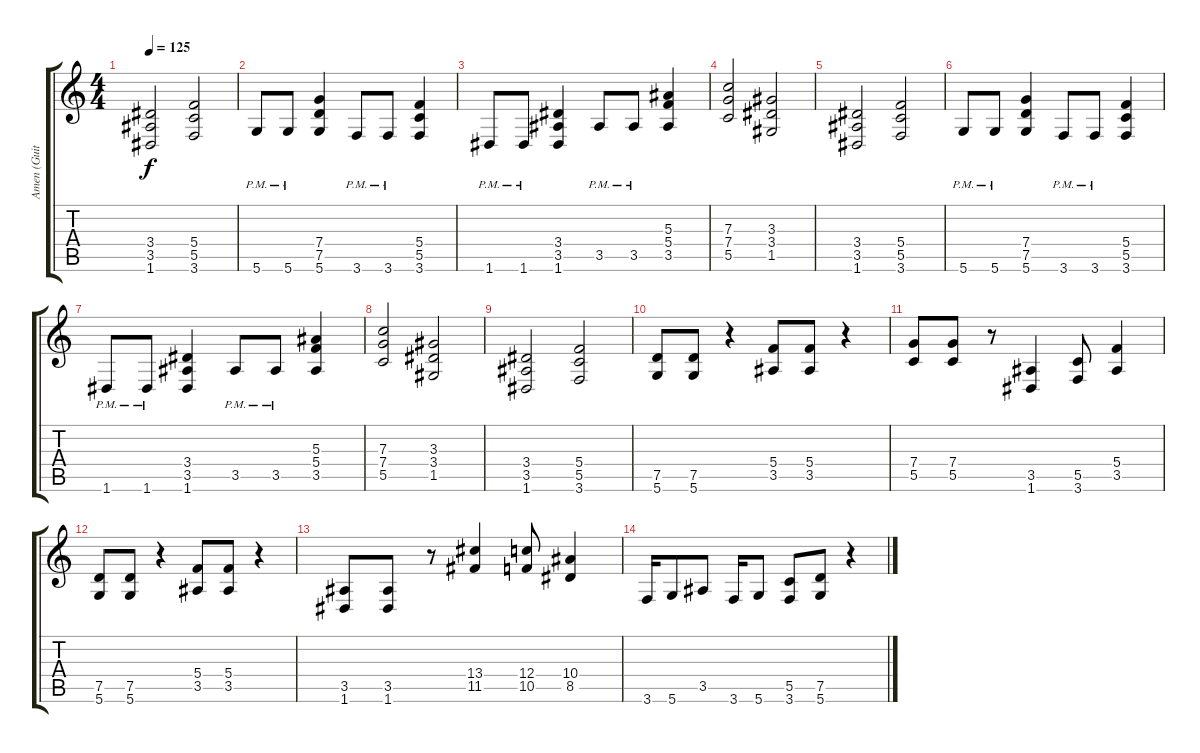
\track ("Amen (Guitar)" "Amen (Guit") {instrument distortionguitar}
\staff {score tabs}
\tuning (D4 A3 F3 C3 G2 D2) {hide}
\ts (4 4)
\tempo 125
\clef g2
\ks c
(3.4 3.5 1.6).2{dy f} (5.4 5.5 3.6).2 |
5.6{pm}.8 5.6{pm}.8 (7.4 7.5 5.6).4 3.6{pm}.8 3.6{pm}.8 (5.4 5.5 3.6).4 |
1.6{pm}.8 1.6{pm}.8 (3.4 3.5 1.6).4 3.5{pm}.8 3.5{pm}.8 (5.3 5.4 3.5).4 |
(7.3 7.4 5.5).2 (3.3 3.4 1.5).2 |
(3.4 3.5 1.6).2 (5.4 5.5 3.6).2 |
5.6{pm}.8 5.6{pm}.8 (7.4 7.5 5.6).4 3.6{pm}.8 3.6{pm}.8 (5.4 5.5 3.6).4 |
1.6{pm}.8 1.6{pm}.8 (3.4 3.5 1.6).4 3.5{pm}.8 3.5{pm}.8 (5.3 5.4 3.5).4 |
(7.3 7.4 5.5).2 (3.3 3.4 1.5).2 |
(3.4 3.5 1.6).2 (5.4 5.5 3.6).2 |
(7.5 5.6).8 (7.5 5.6).8 r.4 (5.4 3.5).8 (5.4 3.5).8 r.4 |
(7.4 5.5).8 (7.4 5.5).8 r.8 (3.5 1.6).4 (5.5 3.6).8 (5.4 3.5).4 |
(7.5 5.6).8 (7.5 5.6).8 r.4 (5.4 3.5).8 (5.4 3.5).8 r.4 |
(3.5 1.6).8 (3.5 1.6).8 r.8 (13.4 11.5).4 (12.4 10.5).8 (10.4 8.5).4 |
3.6.16 5.6.8 3.5.8 3.6.16 5.6.8 (5.5 3.6).8 (7.5 5.6).8 r.4
